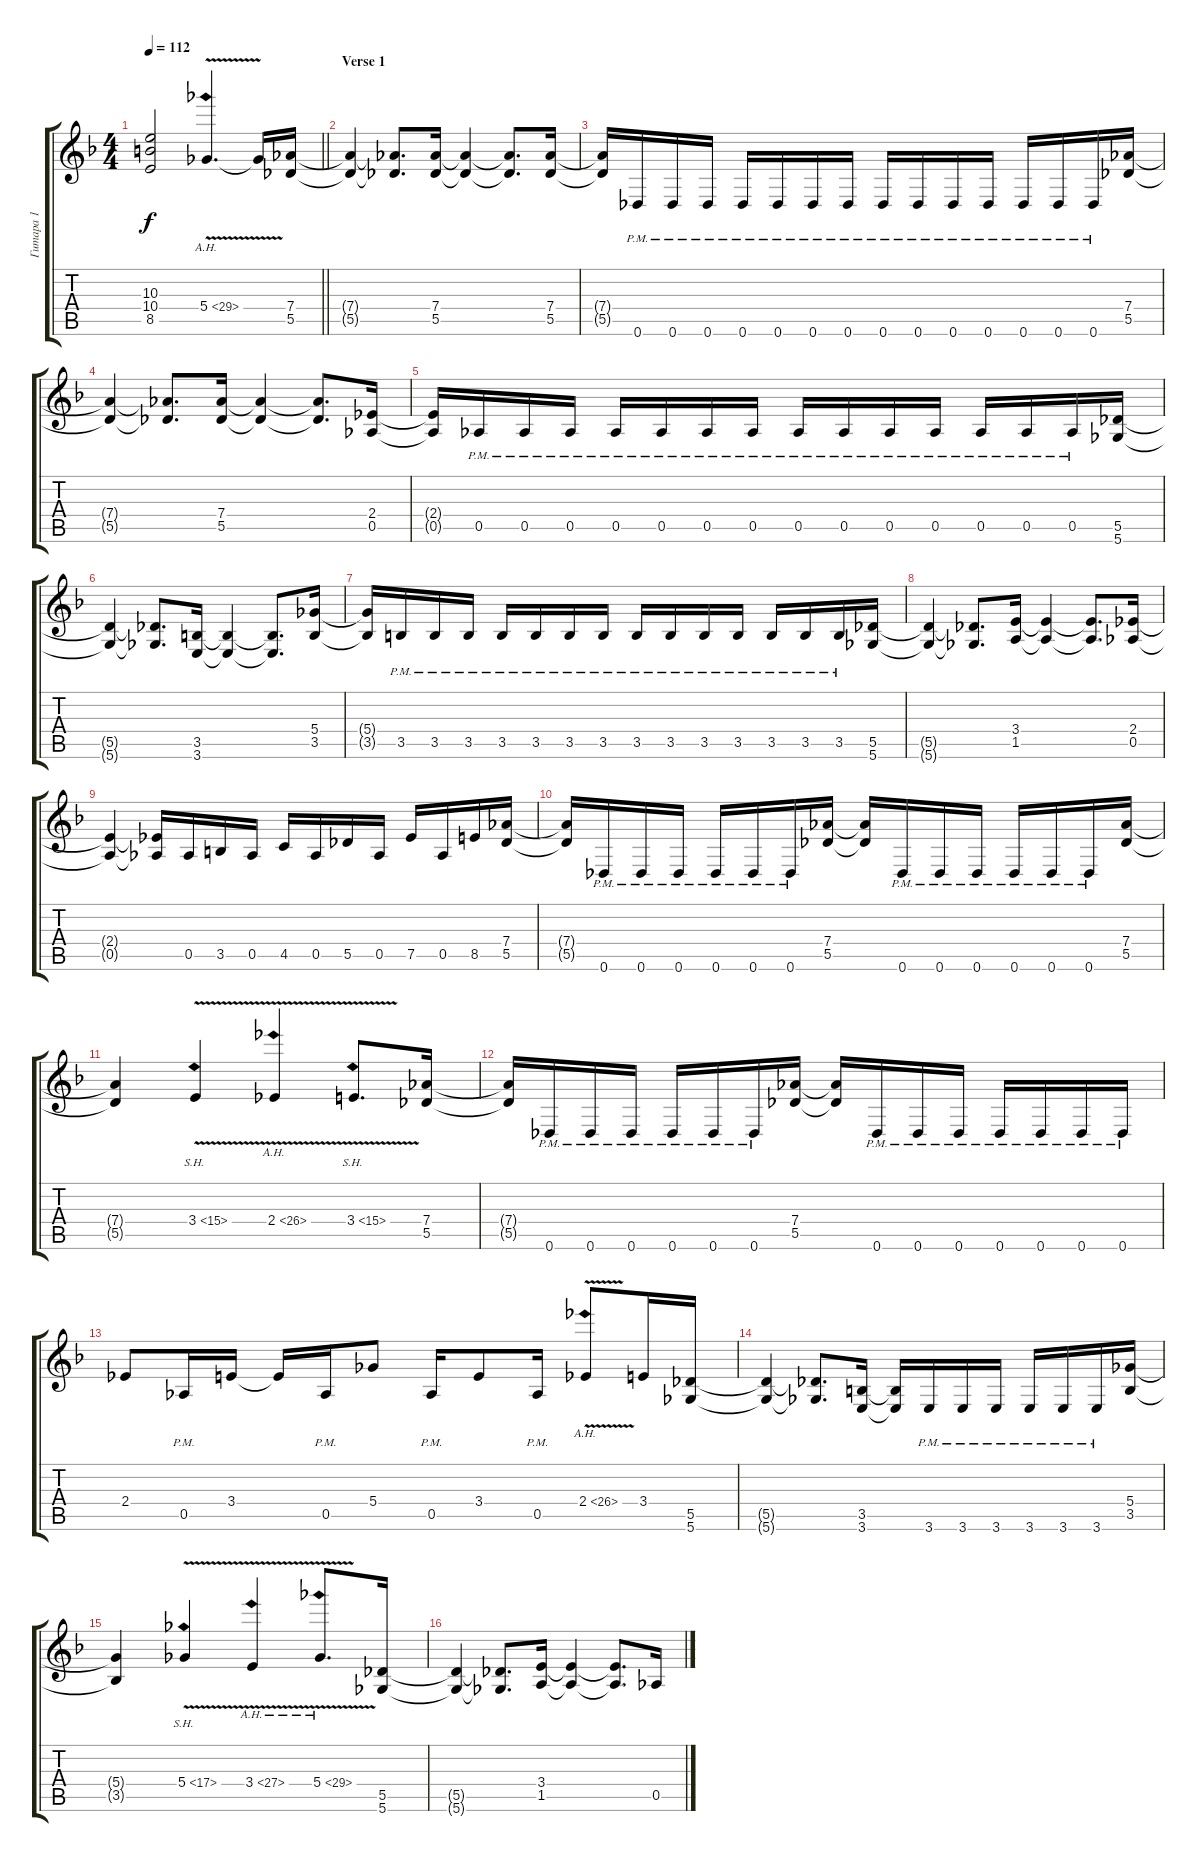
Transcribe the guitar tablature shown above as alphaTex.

\track ("Гитара 1" "Гитара 1") {instrument distortionguitar}
\staff {score tabs}
\tuning (Eb4 Bb3 Gb3 Db3 Ab2 Db2) {hide}
\ts (4 4)
\tempo 112
\clef g2
\barLineRight lightlight
\ks dminor
(10.3 10.4 8.5).2{dy f} 5.4{ah 24 v}.4{d} 5.4{t}.16 (7.4 5.5).16 |
\section ("" "Verse 1")
(7.4{t} 5.5{t}).4 (7.4{t} 5.5{t}).8{d} (7.4 5.5).16 (7.4{t} 5.5{t}).4 (7.4{t} 5.5{t}).8{d} (7.4 5.5).16 |
(7.4{t} 5.5{t}).16 0.6{pm}.16 0.6{pm}.16 0.6{pm}.16 0.6{pm}.16 0.6{pm}.16 0.6{pm}.16 0.6{pm}.16 0.6{pm}.16 0.6{pm}.16 0.6{pm}.16 0.6{pm}.16 0.6{pm}.16 0.6{pm}.16 0.6{pm}.16 (7.4 5.5).16 |
(7.4{t} 5.5{t}).4 (7.4{t} 5.5{t}).8{d} (7.4 5.5).16 (7.4{t} 5.5{t}).4 (7.4{t} 5.5{t}).8{d} (2.4 0.5).16 |
(2.4{t} 0.5{t}).16 0.5{pm}.16 0.5{pm}.16 0.5{pm}.16 0.5{pm}.16 0.5{pm}.16 0.5{pm}.16 0.5{pm}.16 0.5{pm}.16 0.5{pm}.16 0.5{pm}.16 0.5{pm}.16 0.5{pm}.16 0.5{pm}.16 0.5{pm}.16 (5.5 5.6).16 |
(5.5{t} 5.6{t}).4 (5.5{t} 5.6{t}).8{d} (3.5 3.6).16 (3.5{t} 3.6{t}).4 (3.5{t} 3.6{t}).8{d} (5.4 3.5).16 |
(5.4{t} 3.5{t}).16 3.5{pm}.16 3.5{pm}.16 3.5{pm}.16 3.5{pm}.16 3.5{pm}.16 3.5{pm}.16 3.5{pm}.16 3.5{pm}.16 3.5{pm}.16 3.5{pm}.16 3.5{pm}.16 3.5{pm}.16 3.5{pm}.16 3.5{pm}.16 (5.5 5.6).16 |
(5.5{t} 5.6{t}).4 (5.5{t} 5.6{t}).8{d} (3.4 1.5).16 (3.4{t} 1.5{t}).4 (3.4{t} 1.5{t}).8{d} (2.4 0.5).16 |
(2.4{t} 0.5{t}).4 (2.4{t} 0.5{t}).16 0.5.16 3.5.16 0.5.16 4.5.16 0.5.16 5.5.16 0.5.16 7.5.16 0.5.16 8.5.16 (7.4 5.5).16 |
(7.4{t} 5.5{t}).16 0.6{pm}.16 0.6{pm}.16 0.6{pm}.16 0.6{pm}.16 0.6{pm}.16 0.6{pm}.16 (7.4 5.5).16 (7.4{t} 5.5{t}).16 0.6{pm}.16 0.6{pm}.16 0.6{pm}.16 0.6{pm}.16 0.6{pm}.16 0.6{pm}.16 (7.4 5.5).16 |
(7.4{t} 5.5{t}).4 3.4{sh 12 v}.4 2.4{ah 24 v}.4 3.4{sh 12 v}.8{d} (7.4 5.5).16 |
(7.4{t} 5.5{t}).16 0.6{pm}.16 0.6{pm}.16 0.6{pm}.16 0.6{pm}.16 0.6{pm}.16 0.6{pm}.16 (7.4 5.5).16 (7.4{t} 5.5{t}).16 0.6{pm}.16 0.6{pm}.16 0.6{pm}.16 0.6{pm}.16 0.6{pm}.16 0.6{pm}.16 0.6{pm}.16 |
2.4.8 0.5{pm}.16 3.4.16 3.4{t}.16 0.5{pm}.16 5.4.8 0.5{pm}.16 3.4.8 0.5{pm}.16 2.4{ah 24 v}.8 3.4.16 (5.5 5.6).16 |
(5.5{t} 5.6{t}).4 (5.5{t} 5.6{t}).8{d} (3.5 3.6).16 (3.5{t} 3.6{t}).16 3.6{pm}.16 3.6{pm}.16 3.6{pm}.16 3.6{pm}.16 3.6{pm}.16 3.6{pm}.16 (5.4 3.5).16 |
(5.4{t} 3.5{t}).4 5.4{sh 12 v}.4 3.4{ah 24 v}.4 5.4{ah 24 v}.8{d} (5.5 5.6).16 |
(5.5{t} 5.6{t}).4 (5.5{t} 5.6{t}).8{d} (3.4 1.5).16 (3.4{t} 1.5{t}).4 (3.4{t} 1.5{t}).8{d} 0.5.16
